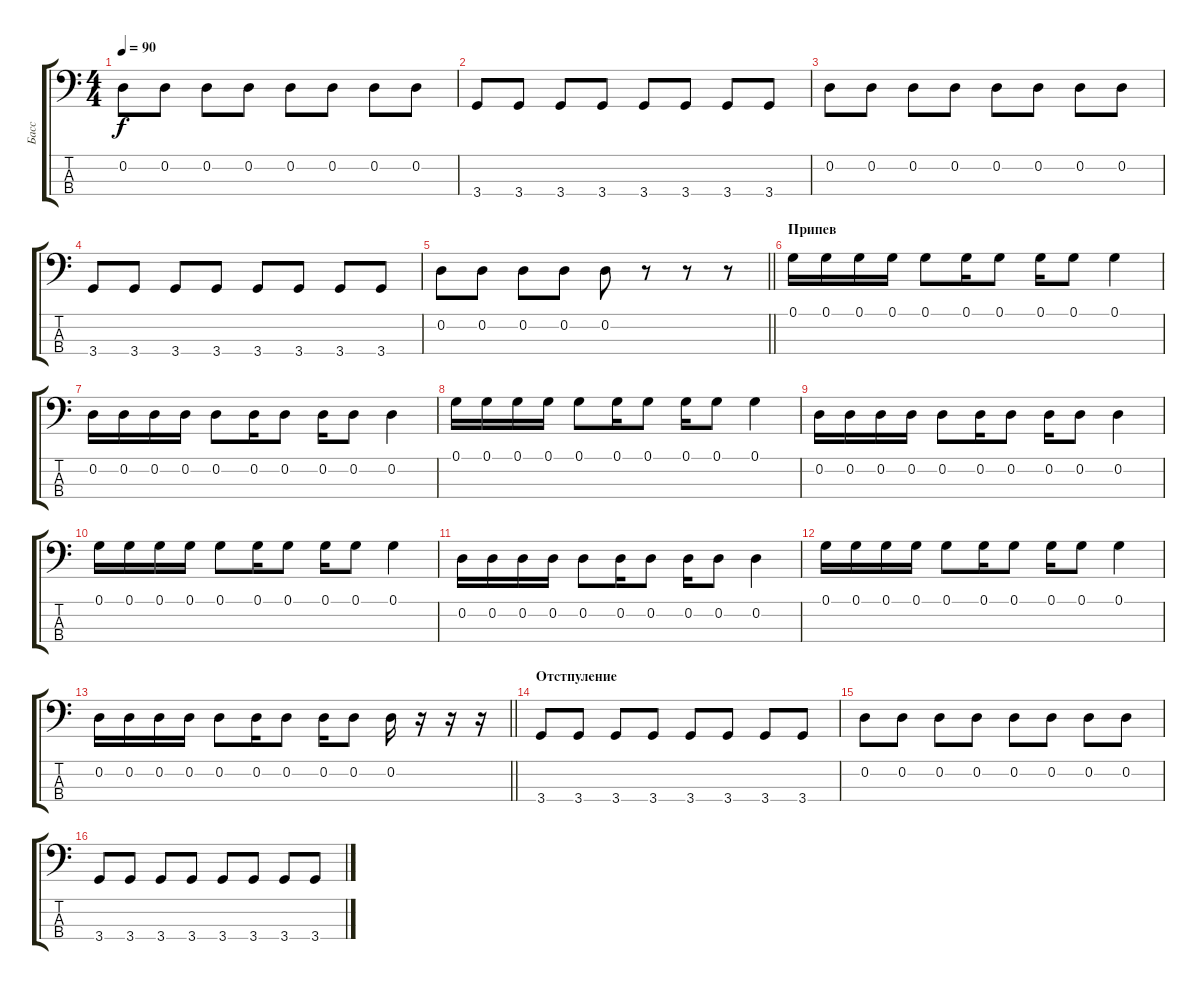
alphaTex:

\track ("Басс" "Басс") {instrument electricbassfinger}
\staff {score tabs}
\tuning (G2 D2 A1 E1) {hide}
\ts (4 4)
\tempo 90
\clef f4
\ks c
0.2.8{dy f} 0.2.8 0.2.8 0.2.8 0.2.8 0.2.8 0.2.8 0.2.8 |
3.4.8 3.4.8 3.4.8 3.4.8 3.4.8 3.4.8 3.4.8 3.4.8 |
0.2.8 0.2.8 0.2.8 0.2.8 0.2.8 0.2.8 0.2.8 0.2.8 |
3.4.8 3.4.8 3.4.8 3.4.8 3.4.8 3.4.8 3.4.8 3.4.8 |
\barLineRight lightlight
0.2.8 0.2.8 0.2.8 0.2.8 0.2.8 r.8 r.8 r.8 |
\section ("" "Припев")
0.1.16 0.1.16 0.1.16 0.1.16 0.1.8 0.1.16 0.1.8 0.1.16 0.1.8 0.1.4 |
0.2.16 0.2.16 0.2.16 0.2.16 0.2.8 0.2.16 0.2.8 0.2.16 0.2.8 0.2.4 |
0.1.16 0.1.16 0.1.16 0.1.16 0.1.8 0.1.16 0.1.8 0.1.16 0.1.8 0.1.4 |
0.2.16 0.2.16 0.2.16 0.2.16 0.2.8 0.2.16 0.2.8 0.2.16 0.2.8 0.2.4 |
0.1.16 0.1.16 0.1.16 0.1.16 0.1.8 0.1.16 0.1.8 0.1.16 0.1.8 0.1.4 |
0.2.16 0.2.16 0.2.16 0.2.16 0.2.8 0.2.16 0.2.8 0.2.16 0.2.8 0.2.4 |
0.1.16 0.1.16 0.1.16 0.1.16 0.1.8 0.1.16 0.1.8 0.1.16 0.1.8 0.1.4 |
\barLineRight lightlight
0.2.16 0.2.16 0.2.16 0.2.16 0.2.8 0.2.16 0.2.8 0.2.16 0.2.8 0.2.16 r.16 r.16 r.16 |
\section ("" "Отстпуление")
3.4.8{volume 4} 3.4.8 3.4.8 3.4.8 3.4.8 3.4.8 3.4.8 3.4.8 |
0.2.8 0.2.8 0.2.8 0.2.8 0.2.8 0.2.8 0.2.8 0.2.8 |
3.4.8 3.4.8 3.4.8 3.4.8 3.4.8 3.4.8 3.4.8 3.4.8
